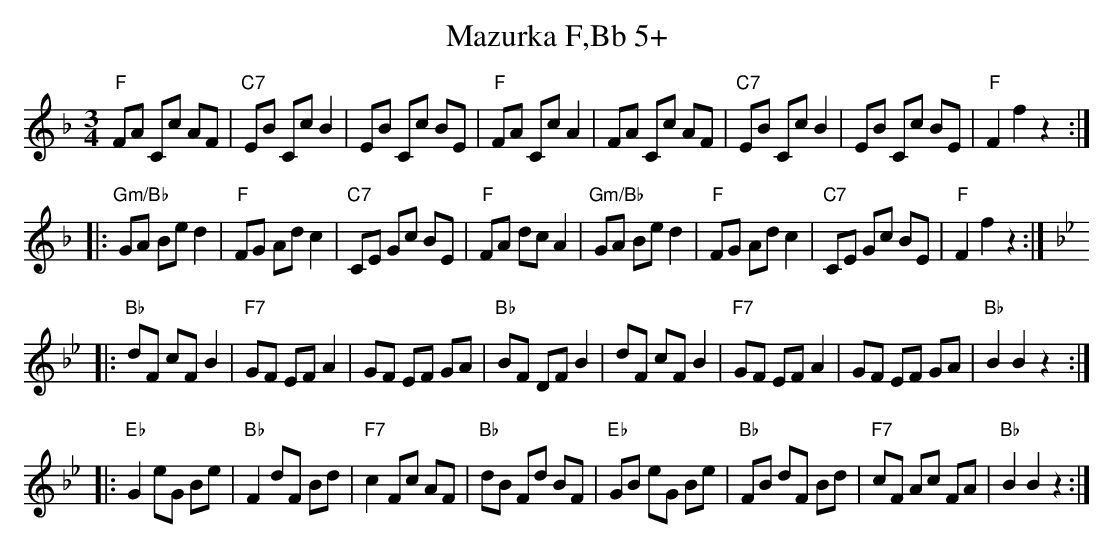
X:1
T:Mazurka F,Bb 5+
M:3/4
L:1/8
K:Fmaj
"F"FA Cc AF | "C7"EB Cc B2 | EB Cc BE | "F"FA Cc A2 | FA Cc AF | "C7"EB Cc B2 | EB Cc BE | "F"F2 f2 z2 :|
|: "Gm/Bb"GA Be d2 | "F"FG Ad c2 | "C7"CE Gc BE | "F"FA dc A2 | "Gm/Bb"GA Be d2 | "F"FG Ad c2 | "C7"CE Gc BE | "F"F2 f2 z2 :|
K:Bbmaj
|: "Bb"dF cF B2 | "F7"GF EF A2 | GF EF GA | "Bb"BF DF B2 | dF cF B2 | "F7"GF EF A2 | GF EF GA | "Bb"B2 B2 z2 :|
|: "Eb"G2 eG Be | "Bb"F2 dF Bd | "F7"c2 Fc AF | "Bb"dB Fd BF | "Eb"GB eG Be | "Bb"FB dF Bd | "F7"cF Ac FA | "Bb"B2 B2 z2 :|
